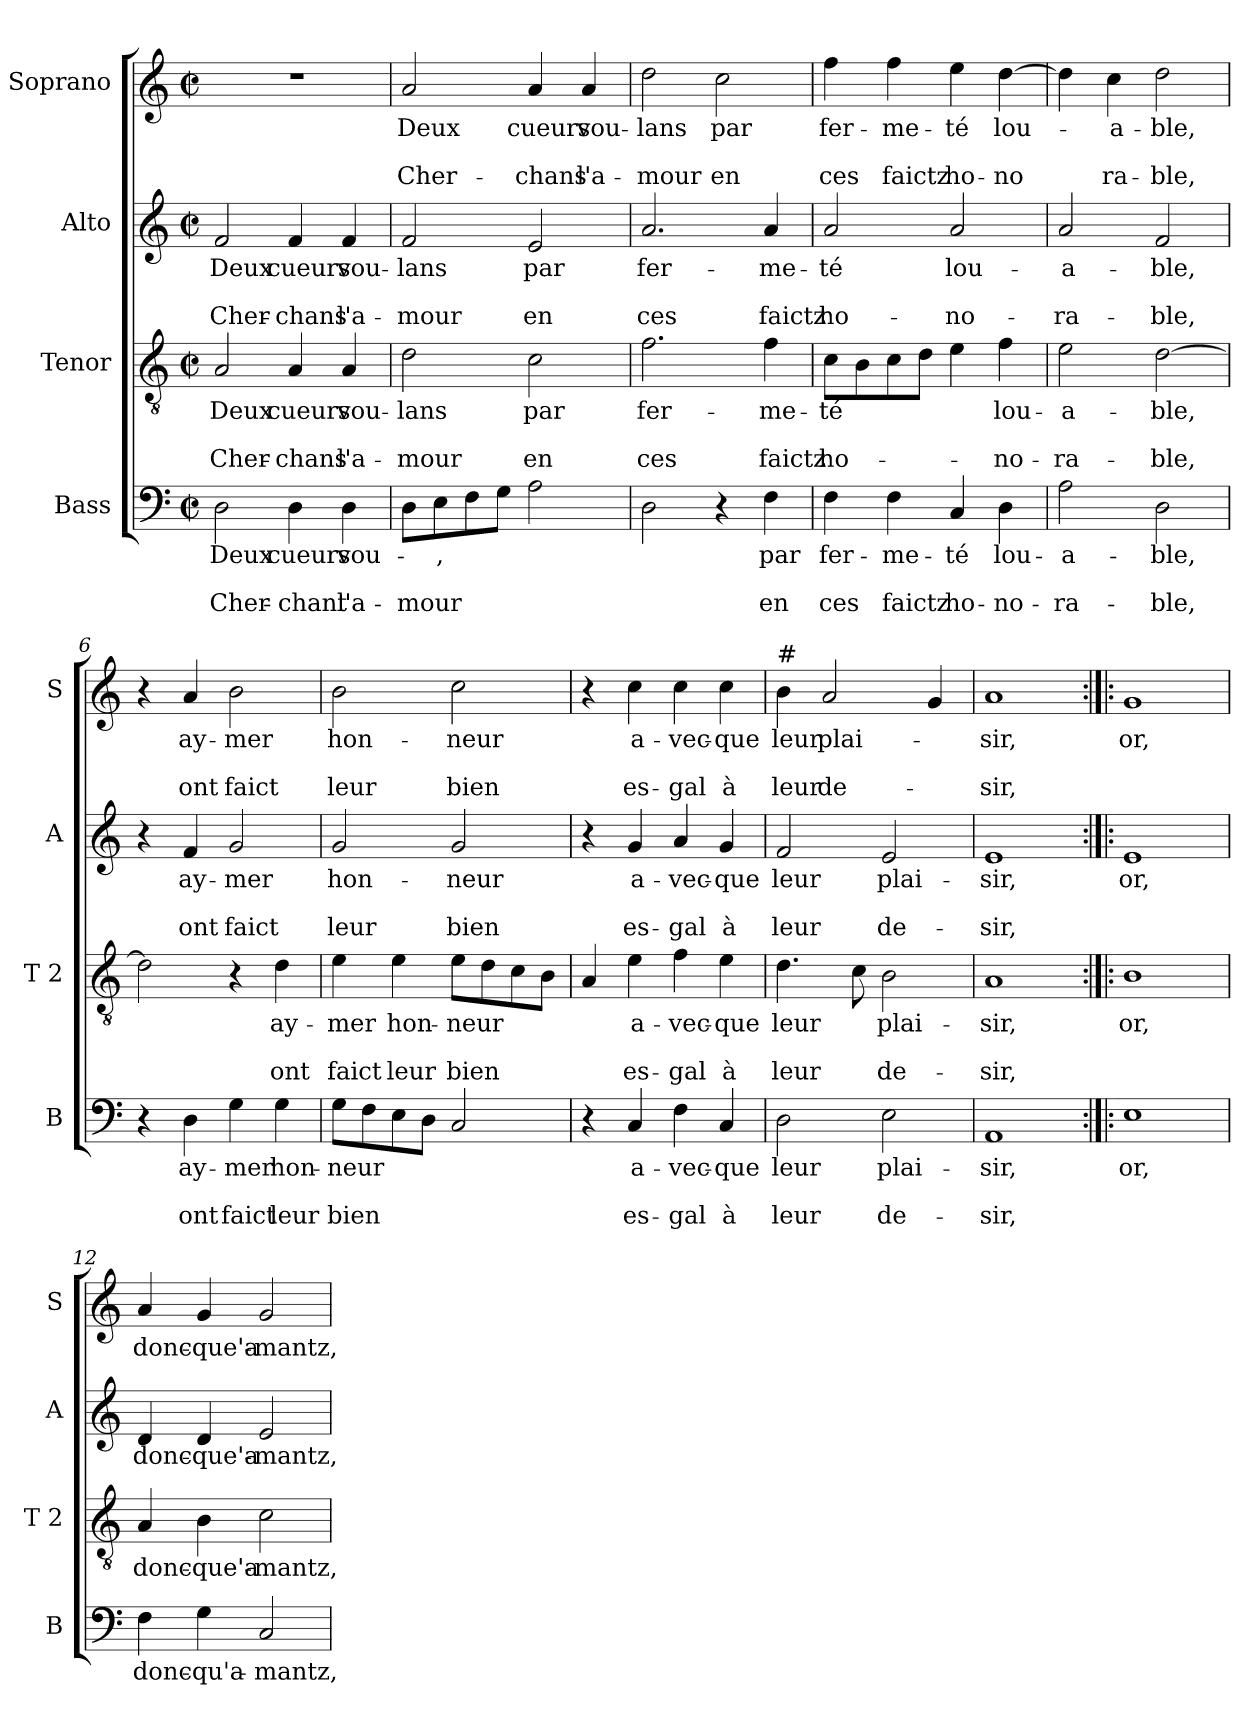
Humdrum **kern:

**kern	**text	**text	**text	**kern	**text	**text	**text	**kern	**text	**text	**text	**kern	**text	**text	**text
*part4	*part4	*part4	*part4	*part3	*part3	*part3	*part3	*part2	*part2	*part2	*part2	*part1	*part1	*part1	*part1
*staff4	*staff4	*staff4	*staff4	*staff3	*staff3	*staff3	*staff3	*staff2	*staff2	*staff2	*staff2	*staff1	*staff1	*staff1	*staff1
*I"Bass	*	*	*	*I"Tenor	*	*	*	*I"Alto	*	*	*	*I"Soprano	*	*	*
*I'B	*	*	*	*I'T 2	*	*	*	*I'A	*	*	*	*I'S	*	*	*
*clefF4	*	*	*	*clefGv2	*	*	*	*clefG2	*	*	*	*clefG2	*	*	*
*k[]	*	*	*	*k[]	*	*	*	*k[]	*	*	*	*k[]	*	*	*
*C:	*	*	*	*C:	*	*	*	*C:	*	*	*	*C:	*	*	*
*M2/2	*	*	*	*M2/2	*	*	*	*M2/2	*	*	*	*M2/2	*	*	*
*met(c|)	*	*	*	*met(c|)	*	*	*	*met(c|)	*	*	*	*met(c|)	*	*	*
=1	=1	=1	=1	=1	=1	=1	=1	=1	=1	=1	=1	=1	=1	=1	=1
!	!LO:LY:b	!	!LO:LY:b	!	!LO:LY:b	!	!LO:LY:b	!	!LO:LY:b	!	!LO:LY:b	!	!	!	!
2D\	Deux	.	Cher-	2A/	Deux	.	Cher-	2f/	Deux	.	Cher-	1r	.	.	.
!	!LO:LY:b	!	!LO:LY:b	!	!LO:LY:b	!	!LO:LY:b	!	!LO:LY:b	!	!LO:LY:b	!	!	!	!
4D\	cueurs	.	-chant	4A/	cueurs	.	-chans	4f/	cueurs	.	-chans	.	.	.	.
!	!LO:LY:b	!	!LO:LY:b	!	!LO:LY:b	!	!LO:LY:b	!	!LO:LY:b	!	!LO:LY:b	!	!	!	!
4D\	vou-	.	l'a-	4A/	vou-	.	l'a-	4f/	vou-	.	l'a-	.	.	.	.
=2	=2	=2	=2	=2	=2	=2	=2	=2	=2	=2	=2	=2	=2	=2	=2
!	!	!	!LO:LY:b	!	!LO:LY:b	!	!LO:LY:b	!	!LO:LY:b	!	!LO:LY:b	!	!LO:LY:b	!	!LO:LY:b
8D\L	.	.	-mour	2d\	-lans	.	-mour	2f/	-lans	.	-mour	2a/	Deux	.	Cher-
!	!LO:LY:b	!	!	!	!	!	!	!	!	!	!	!	!	!	!
8E\	,	.	.	.	.	.	.	.	.	.	.	.	.	.	.
8F\	.	.	.	.	.	.	.	.	.	.	.	.	.	.	.
8G\J	.	.	.	.	.	.	.	.	.	.	.	.	.	.	.
!	!	!	!	!	!LO:LY:b	!	!LO:LY:b	!	!LO:LY:b	!	!LO:LY:b	!	!LO:LY:b	!	!LO:LY:b
2A\	.	.	.	2c\	par	.	en	2e/	par	.	en	4a/	cueurs	.	-chans
!	!	!	!	!	!	!	!	!	!	!	!	!	!LO:LY:b	!	!LO:LY:b
.	.	.	.	.	.	.	.	.	.	.	.	4a/	vou-	.	l'a-
=3	=3	=3	=3	=3	=3	=3	=3	=3	=3	=3	=3	=3	=3	=3	=3
!	!	!	!	!	!LO:LY:b	!	!LO:LY:b	!	!LO:LY:b	!	!LO:LY:b	!	!LO:LY:b	!	!LO:LY:b
2D\	.	.	.	2.f\	fer-	.	ces	2.a/	fer-	.	ces	2dd\	-lans	.	-mour
!	!	!	!	!	!	!	!	!	!	!	!	!	!LO:LY:b	!	!LO:LY:b
4r	.	.	.	.	.	.	.	.	.	.	.	2cc\	par	.	en
!	!LO:LY:b	!	!LO:LY:b	!	!LO:LY:b	!	!LO:LY:b	!	!LO:LY:b	!	!LO:LY:b	!	!	!	!
4F\	par	.	en	4f\	-me-	.	faictz	4a/	-me-	.	faictz	.	.	.	.
=4	=4	=4	=4	=4	=4	=4	=4	=4	=4	=4	=4	=4	=4	=4	=4
!	!LO:LY:b	!	!LO:LY:b	!	!LO:LY:b	!	!LO:LY:b	!	!LO:LY:b	!	!LO:LY:b	!	!LO:LY:b	!	!LO:LY:b
4F\	fer-	.	ces	8c\L	-té	.	ho-	2a/	-té	.	ho-	4ff\	fer-	.	ces
.	.	.	.	8B\	.	.	.	.	.	.	.	.	.	.	.
!	!LO:LY:b	!	!LO:LY:b	!	!	!	!	!	!	!	!	!	!LO:LY:b	!	!LO:LY:b
4F\	-me-	.	faictz	8c\	.	.	.	.	.	.	.	4ff\	-me-	.	faictz
.	.	.	.	8d\J	.	.	.	.	.	.	.	.	.	.	.
!	!LO:LY:b	!	!LO:LY:b	!	!	!	!	!	!LO:LY:b	!	!LO:LY:b	!	!LO:LY:b	!	!LO:LY:b
4C/	-té	.	ho-	4e\	.	.	.	2a/	lou-	.	-no-	4ee\	-té	.	ho-
!	!LO:LY:b	!	!LO:LY:b	!	!LO:LY:b	!	!LO:LY:b	!	!	!	!	!	!LO:LY:b	!	!LO:LY:b
4D\	lou-	.	-no-	4f\	lou-	.	-no-	.	.	.	.	[4dd\	lou-	.	-no
=5	=5	=5	=5	=5	=5	=5	=5	=5	=5	=5	=5	=5	=5	=5	=5
!	!LO:LY:b	!	!LO:LY:b	!	!LO:LY:b	!	!LO:LY:b	!	!LO:LY:b	!	!LO:LY:b	!	!	!	!
2A\	-a-	.	-ra-	2e\	-a-	.	-ra-	2a/	-a-	.	-ra-	4dd\]	.	.	.
!	!	!	!	!	!	!	!	!	!	!	!	!	!LO:LY:b	!	!LO:LY:b
.	.	.	.	.	.	.	.	.	.	.	.	4cc\	-a-	.	ra-
!	!LO:LY:b	!	!LO:LY:b	!	!LO:LY:b	!	!LO:LY:b	!	!LO:LY:b	!	!LO:LY:b	!	!LO:LY:b	!	!LO:LY:b
2D\	-ble,	.	-ble,	[2d\	-ble,	.	-ble,	2f/	-ble,	.	-ble,	2dd\	-ble,	.	-ble,
!!LO:LB:g=z
=6	=6	=6	=6	=6	=6	=6	=6	=6	=6	=6	=6	=6	=6	=6	=6
4r	.	.	.	2d\]	.	.	.	4r	.	.	.	4r	.	.	.
!	!LO:LY:b	!	!LO:LY:b	!	!	!	!	!	!LO:LY:b	!	!LO:LY:b	!	!LO:LY:b	!	!LO:LY:b
4D\	ay-	.	ont	.	.	.	.	4f/	ay-	.	ont	4a/	ay-	.	ont
!	!LO:LY:b	!	!LO:LY:b	!	!	!	!	!	!LO:LY:b	!	!LO:LY:b	!	!LO:LY:b	!	!LO:LY:b
4G\	-mer	.	faict	4r	.	.	.	2g/	-mer	.	faict	2b\	-mer	.	faict
!	!LO:LY:b	!	!LO:LY:b	!	!LO:LY:b	!	!LO:LY:b	!	!	!	!	!	!	!	!
4G\	hon-	.	leur	4d\	ay-	.	ont	.	.	.	.	.	.	.	.
=7	=7	=7	=7	=7	=7	=7	=7	=7	=7	=7	=7	=7	=7	=7	=7
!	!LO:LY:b	!	!LO:LY:b	!	!LO:LY:b	!	!LO:LY:b	!	!LO:LY:b	!	!LO:LY:b	!	!LO:LY:b	!	!LO:LY:b
8G\L	-neur	.	bien	4e\	-mer	.	faict	2g/	hon-	.	leur	2b\	hon-	.	leur
8F\	.	.	.	.	.	.	.	.	.	.	.	.	.	.	.
!	!	!	!	!	!LO:LY:b	!	!LO:LY:b	!	!	!	!	!	!	!	!
8E\	.	.	.	4e\	hon-	.	leur	.	.	.	.	.	.	.	.
8D\J	.	.	.	.	.	.	.	.	.	.	.	.	.	.	.
!	!	!	!	!	!LO:LY:b	!	!LO:LY:b	!	!LO:LY:b	!	!LO:LY:b	!	!LO:LY:b	!	!LO:LY:b
2C/	.	.	.	8e\L	-neur	.	bien	2g/	-neur	.	bien	2cc\	-neur	.	bien
.	.	.	.	8d\	.	.	.	.	.	.	.	.	.	.	.
.	.	.	.	8c\	.	.	.	.	.	.	.	.	.	.	.
.	.	.	.	8B\J	.	.	.	.	.	.	.	.	.	.	.
=8	=8	=8	=8	=8	=8	=8	=8	=8	=8	=8	=8	=8	=8	=8	=8
4r	.	.	.	4A/	.	.	.	4r	.	.	.	4r	.	.	.
!	!LO:LY:b	!	!LO:LY:b	!	!LO:LY:b	!	!LO:LY:b	!	!LO:LY:b	!	!LO:LY:b	!	!LO:LY:b	!	!LO:LY:b
4C/	a-	.	es-	4e\	a-	.	es-	4g/	a-	.	es-	4cc\	a-	.	es-
!	!LO:LY:b	!	!LO:LY:b	!	!LO:LY:b	!	!LO:LY:b	!	!LO:LY:b	!	!LO:LY:b	!	!LO:LY:b	!	!LO:LY:b
4F\	-vec-	.	-gal	4f\	-vec-	.	-gal	4a/	-vec-	.	-gal	4cc\	-vec-	.	-gal
!	!LO:LY:b	!	!LO:LY:b	!	!LO:LY:b	!	!LO:LY:b	!	!LO:LY:b	!	!LO:LY:b	!	!LO:LY:b	!	!LO:LY:b
4C/	-que	.	à	4e\	-que	.	à	4g/	-que	.	à	4cc\	-que	.	à
=9	=9	=9	=9	=9	=9	=9	=9	=9	=9	=9	=9	=9	=9	=9	=9
!	!	!	!	!	!	!	!	!	!	!	!	!LO:TX:a:t=#	!	!	!
!	!LO:LY:b	!	!LO:LY:b	!	!LO:LY:b	!	!LO:LY:b	!	!LO:LY:b	!	!LO:LY:b	!	!LO:LY:b	!	!LO:LY:b
2D\	leur	.	leur	4.d\	leur	.	leur	2f/	leur	.	leur	4b\	leur	.	leur
!	!	!	!	!	!	!	!	!	!	!	!	!	!LO:LY:b	!	!LO:LY:b
.	.	.	.	.	.	.	.	.	.	.	.	2a/	plai-	.	de-
.	.	.	.	8c\	.	.	.	.	.	.	.	.	.	.	.
!	!LO:LY:b	!	!LO:LY:b	!	!LO:LY:b	!	!LO:LY:b	!	!LO:LY:b	!	!LO:LY:b	!	!	!	!
2E\	plai-	.	de-	2B\	plai-	.	de-	2e/	plai-	.	de-	.	.	.	.
.	.	.	.	.	.	.	.	.	.	.	.	4g/	.	.	.
=10	=10	=10	=10	=10	=10	=10	=10	=10	=10	=10	=10	=10	=10	=10	=10
!	!LO:LY:b	!	!LO:LY:b	!	!LO:LY:b	!	!LO:LY:b	!	!LO:LY:b	!	!LO:LY:b	!	!LO:LY:b	!	!LO:LY:b
1AA	-sir,	.	-sir,	1A	-sir,	.	-sir,	1e	-sir,	.	-sir,	1a	-sir,	.	-sir,
!!LO:PB:g=z
=11:|!|:	=11:|!|:	=11:|!|:	=11:|!|:	=11:|!|:	=11:|!|:	=11:|!|:	=11:|!|:	=11:|!|:	=11:|!|:	=11:|!|:	=11:|!|:	=11:|!|:	=11:|!|:	=11:|!|:	=11:|!|:
!	!LO:LY:b	!	!	!	!LO:LY:b	!	!	!	!LO:LY:b	!	!	!	!LO:LY:b	!	!
1E	or,	.	.	1B	or,	.	.	1e	or,	.	.	1g	or,	.	.
=12	=12	=12	=12	=12	=12	=12	=12	=12	=12	=12	=12	=12	=12	=12	=12
!	!LO:LY:b	!	!	!	!LO:LY:b	!	!	!	!LO:LY:b	!	!	!	!LO:LY:b	!	!
4F\	donc-	.	.	4A/	donc-	.	.	4d/	donc-	.	.	4a/	donc-	.	.
!	!LO:LY:b	!	!	!	!LO:LY:b	!	!	!	!LO:LY:b	!	!	!	!LO:LY:b	!	!
4G\	-qu'a-	.	.	4B\	-que'a-	.	.	4d/	-que'a-	.	.	4g/	-que'a-	.	.
!	!LO:LY:b	!	!	!	!LO:LY:b	!	!	!	!LO:LY:b	!	!	!	!LO:LY:b	!	!
2C/	-mantz,	.	.	2c\	-mantz,	.	.	2e/	-mantz,	.	.	2g/	-mantz,	.	.
=	=	=	=	=	=	=	=	=	=	=	=	=	=	=	=
*-	*-	*-	*-	*-	*-	*-	*-	*-	*-	*-	*-	*-	*-	*-	*-
